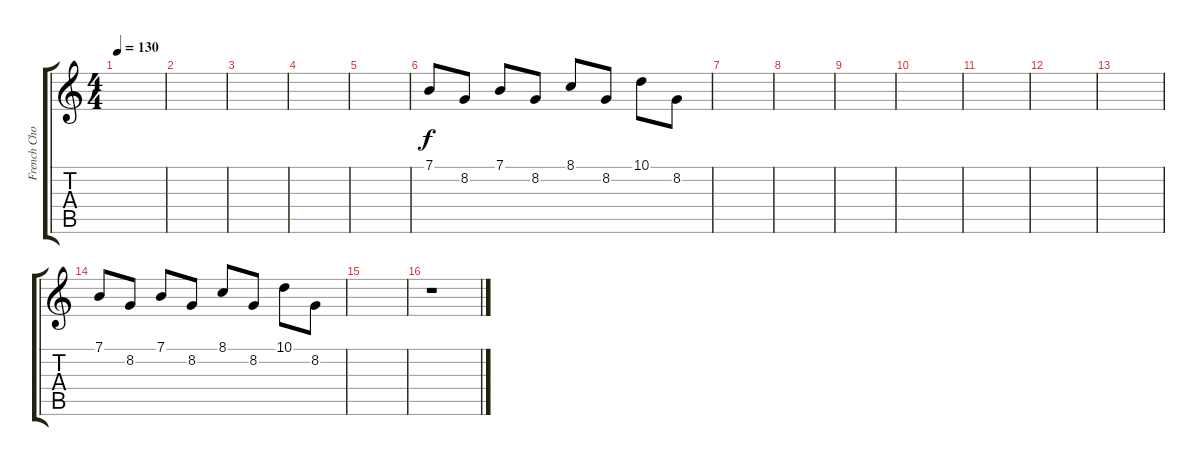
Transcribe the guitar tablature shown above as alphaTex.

\track ("French Choir" "French Cho") {instrument choiraahs}
\staff {score tabs}
\tuning (E4 B3 G3 D3 A2 E2) {hide}
\ts (4 4)
\tempo 130
\clef g2
\ks c
|
|
|
|
|
7.1.8{instrument stringensemble1} 8.2.8 7.1.8 8.2.8 8.1.8 8.2.8 10.1.8 8.2.8 |
|
|
|
|
|
|
|
7.1.8{instrument stringensemble1} 8.2.8 7.1.8 8.2.8 8.1.8 8.2.8 10.1.8 8.2.8 |
|
r.1
